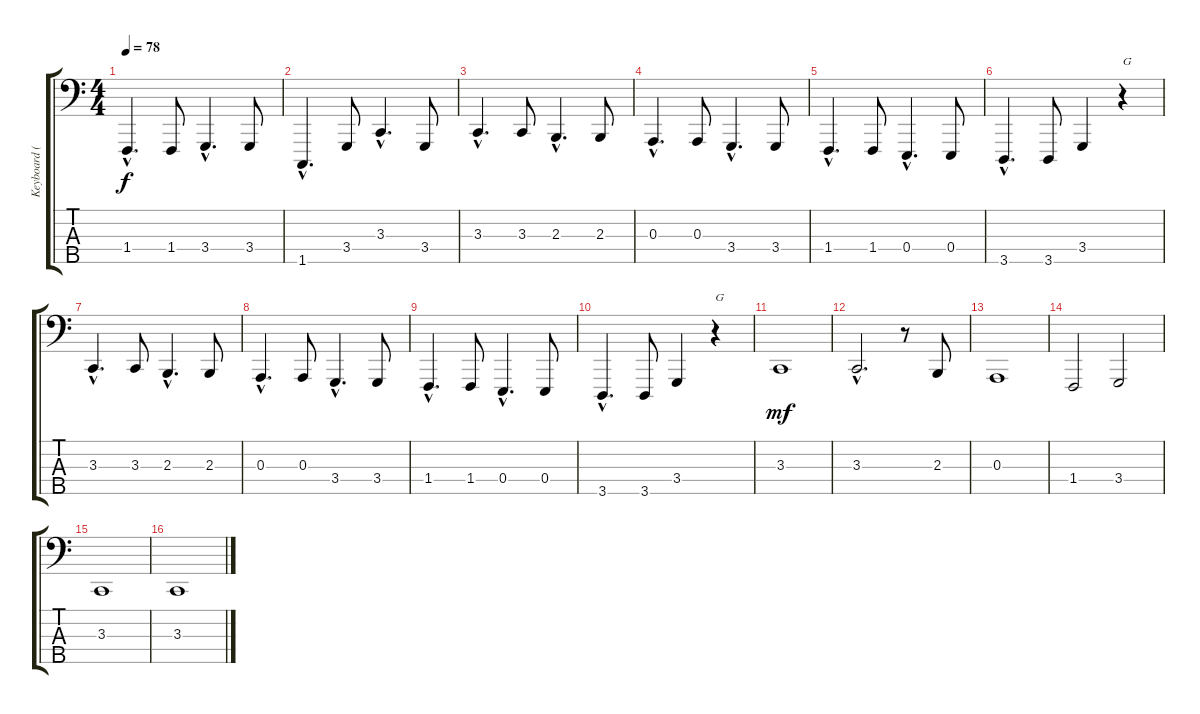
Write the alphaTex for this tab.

\track ("Keyboard (L)" "Keyboard (") {instrument acousticgrandpiano}
\staff {score tabs}
\tuning (G2 D2 A1 E1 B0) {hide}
\ts (4 4)
\tempo 78
\clef f4
\ks c
1.4{hac}.4{d dy f} 1.4.8 3.4{hac}.4{d} 3.4.8 |
1.5{hac}.4{d} 3.4.8 3.3{hac}.4{d} 3.4.8 |
3.3{hac}.4{d} 3.3.8 2.3{hac}.4{d} 2.3.8 |
0.3{hac}.4{d} 0.3.8 3.4{hac}.4{d} 3.4.8 |
1.4{hac}.4{d} 1.4.8 0.4{hac}.4{d} 0.4.8 |
3.5{hac}.4{d} 3.5.8 3.4.4 r.4{txt "G"} |
3.3{hac}.4{d} 3.3.8 2.3{hac}.4{d} 2.3.8 |
0.3{hac}.4{d} 0.3.8 3.4{hac}.4{d} 3.4.8 |
1.4{hac}.4{d} 1.4.8 0.4{hac}.4{d} 0.4.8 |
3.5{hac}.4{d} 3.5.8 3.4.4 r.4{txt "G"} |
3.3.1{dy mf} |
3.3{hac}.2{d} r.8 2.3.8 |
0.3.1 |
1.4.2 3.4.2 |
3.3.1 |
3.3.1
